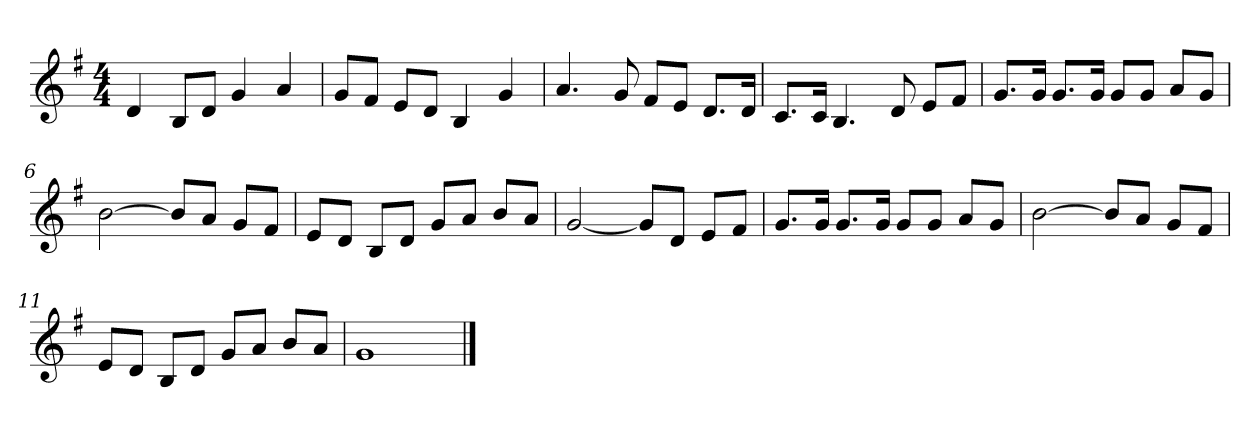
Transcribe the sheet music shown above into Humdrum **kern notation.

**kern
*part1
*staff1
*k[f#]
*M4/4
*MM120
=1
4d
8BL
8dJ
4g
4a
=2
8gL
8f#J
8eL
8dJ
4B
4g
=3
4.a
8g
8f#L
8eJ
8.dL
16dJk
=4
8.cL
16cJk
4.B
8d
8eL
8f#J
=5
8.gL
16gJk
8.gL
16gJk
8gL
8gJ
8aL
8gJ
=6
[2b
8bL]
8aJ
8gL
8f#J
=7
8eL
8dJ
8BL
8dJ
8gL
8aJ
8bL
8aJ
=8
[2g
8gL]
8dJ
8eL
8f#J
=9
8.gL
16gJk
8.gL
16gJk
8gL
8gJ
8aL
8gJ
=10
[2b
8bL]
8aJ
8gL
8f#J
=11
8eL
8dJ
8BL
8dJ
8gL
8aJ
8bL
8aJ
=12
1g
==
*-
